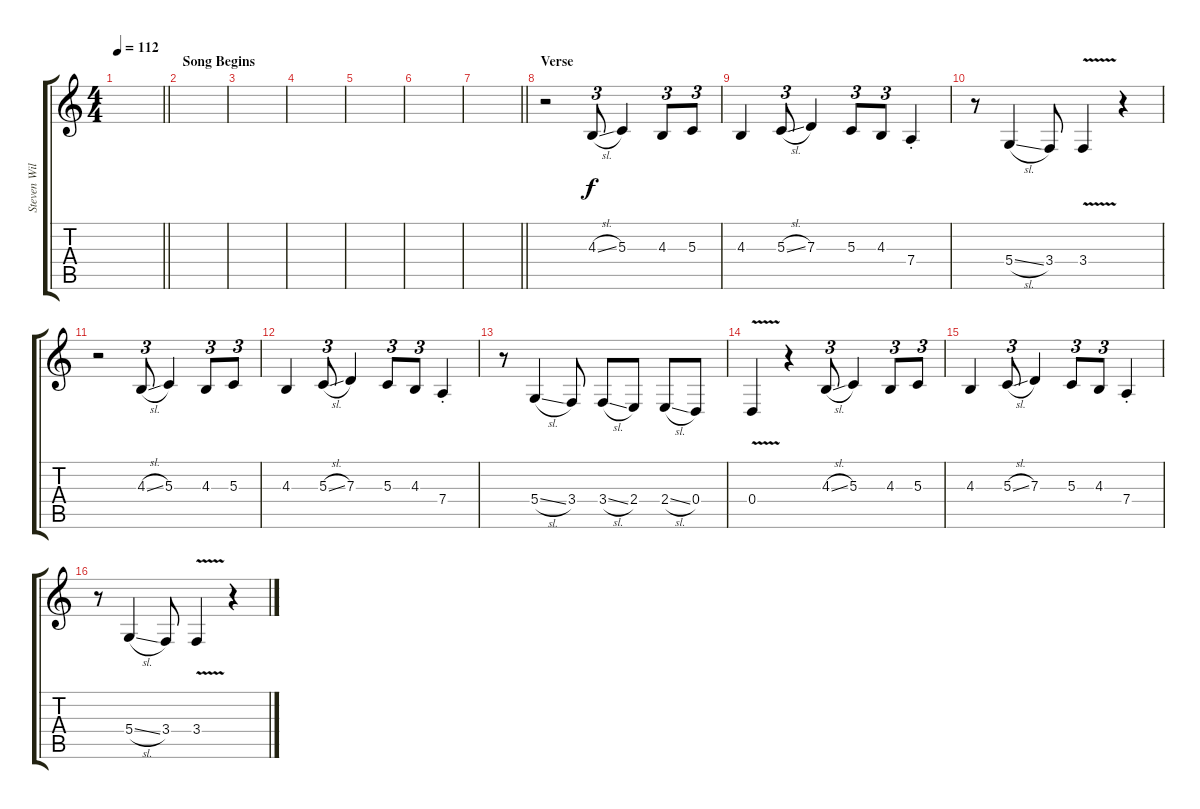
\track ("Steven Wilson - Vocals" "Steven Wil") {instrument flute}
\staff {score tabs}
\tuning (E4 B3 G3 D3 A2 E2) {hide}
\ts (4 4)
\tempo 112
\clef g2
\barLineRight lightlight
\ks c
|
\section ("" "Song Begins")
|
|
|
|
|
\barLineRight lightlight
|
\section ("" "Verse")
r.2 4.3{sl}.8{tu (3 2)} 5.3.4 4.3.8{tu (3 2)} 5.3.8{tu (3 2)} |
4.3.4 5.3{sl}.8{tu (3 2)} 7.3.4 5.3.8{tu (3 2)} 4.3.8{tu (3 2)} 7.4{st}.4 |
r.8 5.4{sl}.4 3.4.8 3.4{v}.4 r.4 |
r.2 4.3{sl}.8{tu (3 2)} 5.3.4 4.3.8{tu (3 2)} 5.3.8{tu (3 2)} |
4.3.4 5.3{sl}.8{tu (3 2)} 7.3.4 5.3.8{tu (3 2)} 4.3.8{tu (3 2)} 7.4{st}.4 |
r.8 5.4{sl}.4 3.4.8 3.4{sl}.8 2.4.8 2.4{sl}.8 0.4.8 |
0.4{v}.4 r.4 4.3{sl}.8{tu (3 2)} 5.3.4 4.3.8{tu (3 2)} 5.3.8{tu (3 2)} |
4.3.4 5.3{sl}.8{tu (3 2)} 7.3.4 5.3.8{tu (3 2)} 4.3.8{tu (3 2)} 7.4{st}.4 |
r.8 5.4{sl}.4 3.4.8 3.4{v}.4 r.4
